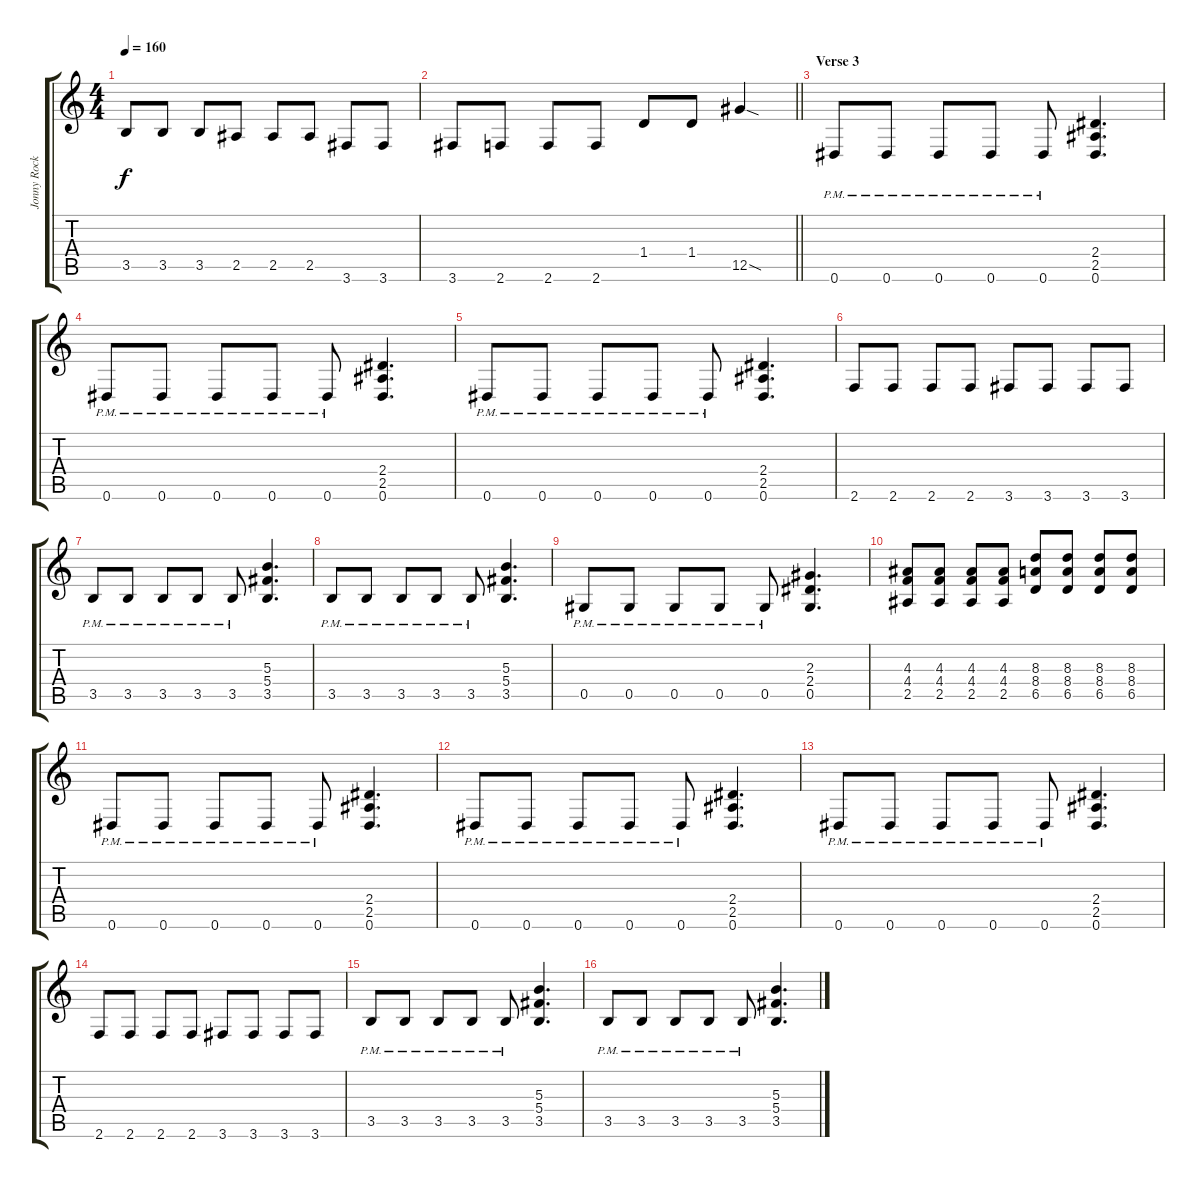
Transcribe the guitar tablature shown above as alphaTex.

\track ("Jonny Rocker" "Jonny Rock") {instrument distortionguitar}
\staff {score tabs}
\tuning (Eb4 Bb3 Gb3 Db3 Ab2 Eb2) {hide}
\ts (4 4)
\tempo 160
\clef g2
\ks c
3.5.8{dy f} 3.5.8 3.5.8 2.5.8 2.5.8 2.5.8 3.6.8 3.6.8 |
\barLineRight lightlight
3.6.8 2.6.8 2.6.8 2.6.8 1.4.8 1.4.8 12.5{sod}.4 |
\section ("" "Verse 3")
0.6{pm}.8 0.6{pm}.8 0.6{pm}.8 0.6{pm}.8 0.6{pm}.8 (2.4 2.5 0.6).4{d} |
0.6{pm}.8 0.6{pm}.8 0.6{pm}.8 0.6{pm}.8 0.6{pm}.8 (2.4 2.5 0.6).4{d} |
0.6{pm}.8 0.6{pm}.8 0.6{pm}.8 0.6{pm}.8 0.6{pm}.8 (2.4 2.5 0.6).4{d} |
2.6.8 2.6.8 2.6.8 2.6.8 3.6.8 3.6.8 3.6.8 3.6.8 |
3.5{pm}.8 3.5{pm}.8 3.5{pm}.8 3.5{pm}.8 3.5{pm}.8 (5.3 5.4 3.5).4{d} |
3.5{pm}.8 3.5{pm}.8 3.5{pm}.8 3.5{pm}.8 3.5{pm}.8 (5.3 5.4 3.5).4{d} |
0.5{pm}.8 0.5{pm}.8 0.5{pm}.8 0.5{pm}.8 0.5{pm}.8 (2.3 2.4 0.5).4{d} |
(4.3 4.4 2.5).8 (4.3 4.4 2.5).8 (4.3 4.4 2.5).8 (4.3 4.4 2.5).8 (8.3 8.4 6.5).8 (8.3 8.4 6.5).8 (8.3 8.4 6.5).8 (8.3 8.4 6.5).8 |
0.6{pm}.8 0.6{pm}.8 0.6{pm}.8 0.6{pm}.8 0.6{pm}.8 (2.4 2.5 0.6).4{d} |
0.6{pm}.8 0.6{pm}.8 0.6{pm}.8 0.6{pm}.8 0.6{pm}.8 (2.4 2.5 0.6).4{d} |
0.6{pm}.8 0.6{pm}.8 0.6{pm}.8 0.6{pm}.8 0.6{pm}.8 (2.4 2.5 0.6).4{d} |
2.6.8 2.6.8 2.6.8 2.6.8 3.6.8 3.6.8 3.6.8 3.6.8 |
3.5{pm}.8 3.5{pm}.8 3.5{pm}.8 3.5{pm}.8 3.5{pm}.8 (5.3 5.4 3.5).4{d} |
3.5{pm}.8 3.5{pm}.8 3.5{pm}.8 3.5{pm}.8 3.5{pm}.8 (5.3 5.4 3.5).4{d}
